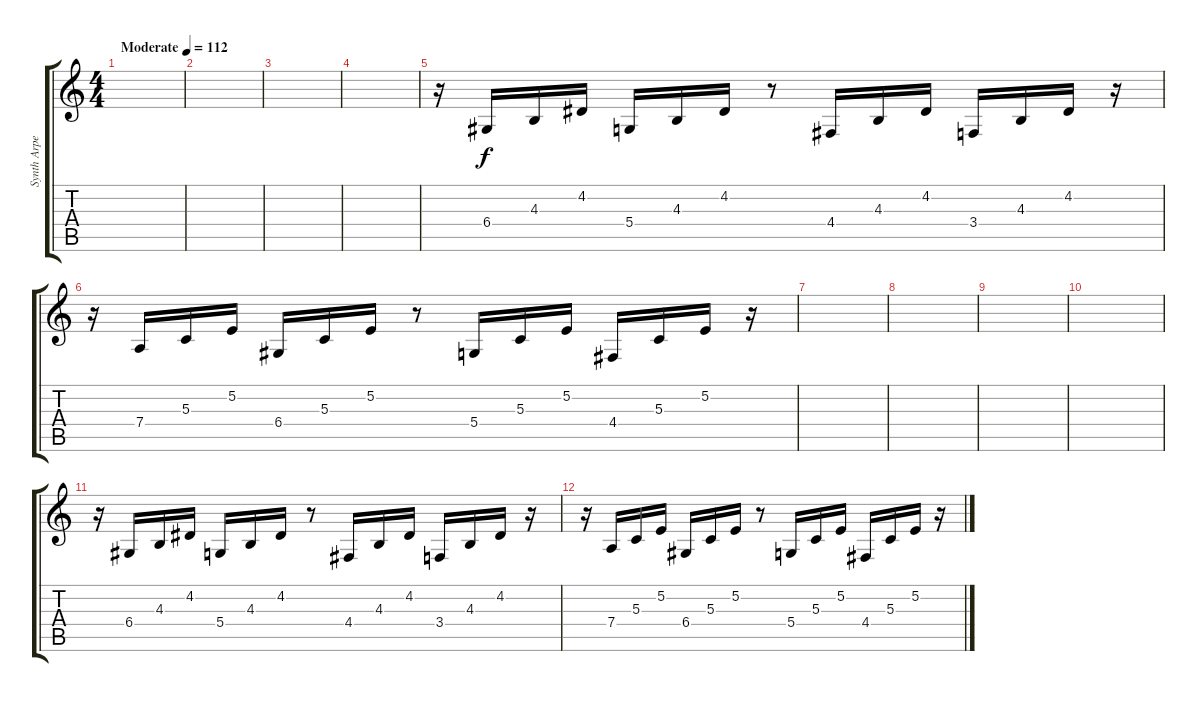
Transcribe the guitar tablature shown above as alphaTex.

\track ("Synth Arpeggio" "Synth Arpe") {instrument lead2sawtooth}
\staff {score tabs}
\tuning (E4 B3 G3 D3 A2 E2) {hide}
\ts (4 4)
\tempo (112 "Moderate")
\clef g2
\ks c
|
|
|
|
r.16 6.4.16 4.3.16 4.2.16 5.4.16 4.3.16 4.2.16 r.8 4.4.16 4.3.16 4.2.16 3.4.16 4.3.16 4.2.16 r.16 |
r.16 7.4.16 5.3.16 5.2.16 6.4.16 5.3.16 5.2.16 r.8 5.4.16 5.3.16 5.2.16 4.4.16 5.3.16 5.2.16 r.16 |
|
|
|
|
r.16 6.4.16 4.3.16 4.2.16 5.4.16 4.3.16 4.2.16 r.8 4.4.16 4.3.16 4.2.16 3.4.16 4.3.16 4.2.16 r.16 |
r.16 7.4.16 5.3.16 5.2.16 6.4.16 5.3.16 5.2.16 r.8 5.4.16 5.3.16 5.2.16 4.4.16 5.3.16 5.2.16 r.16
